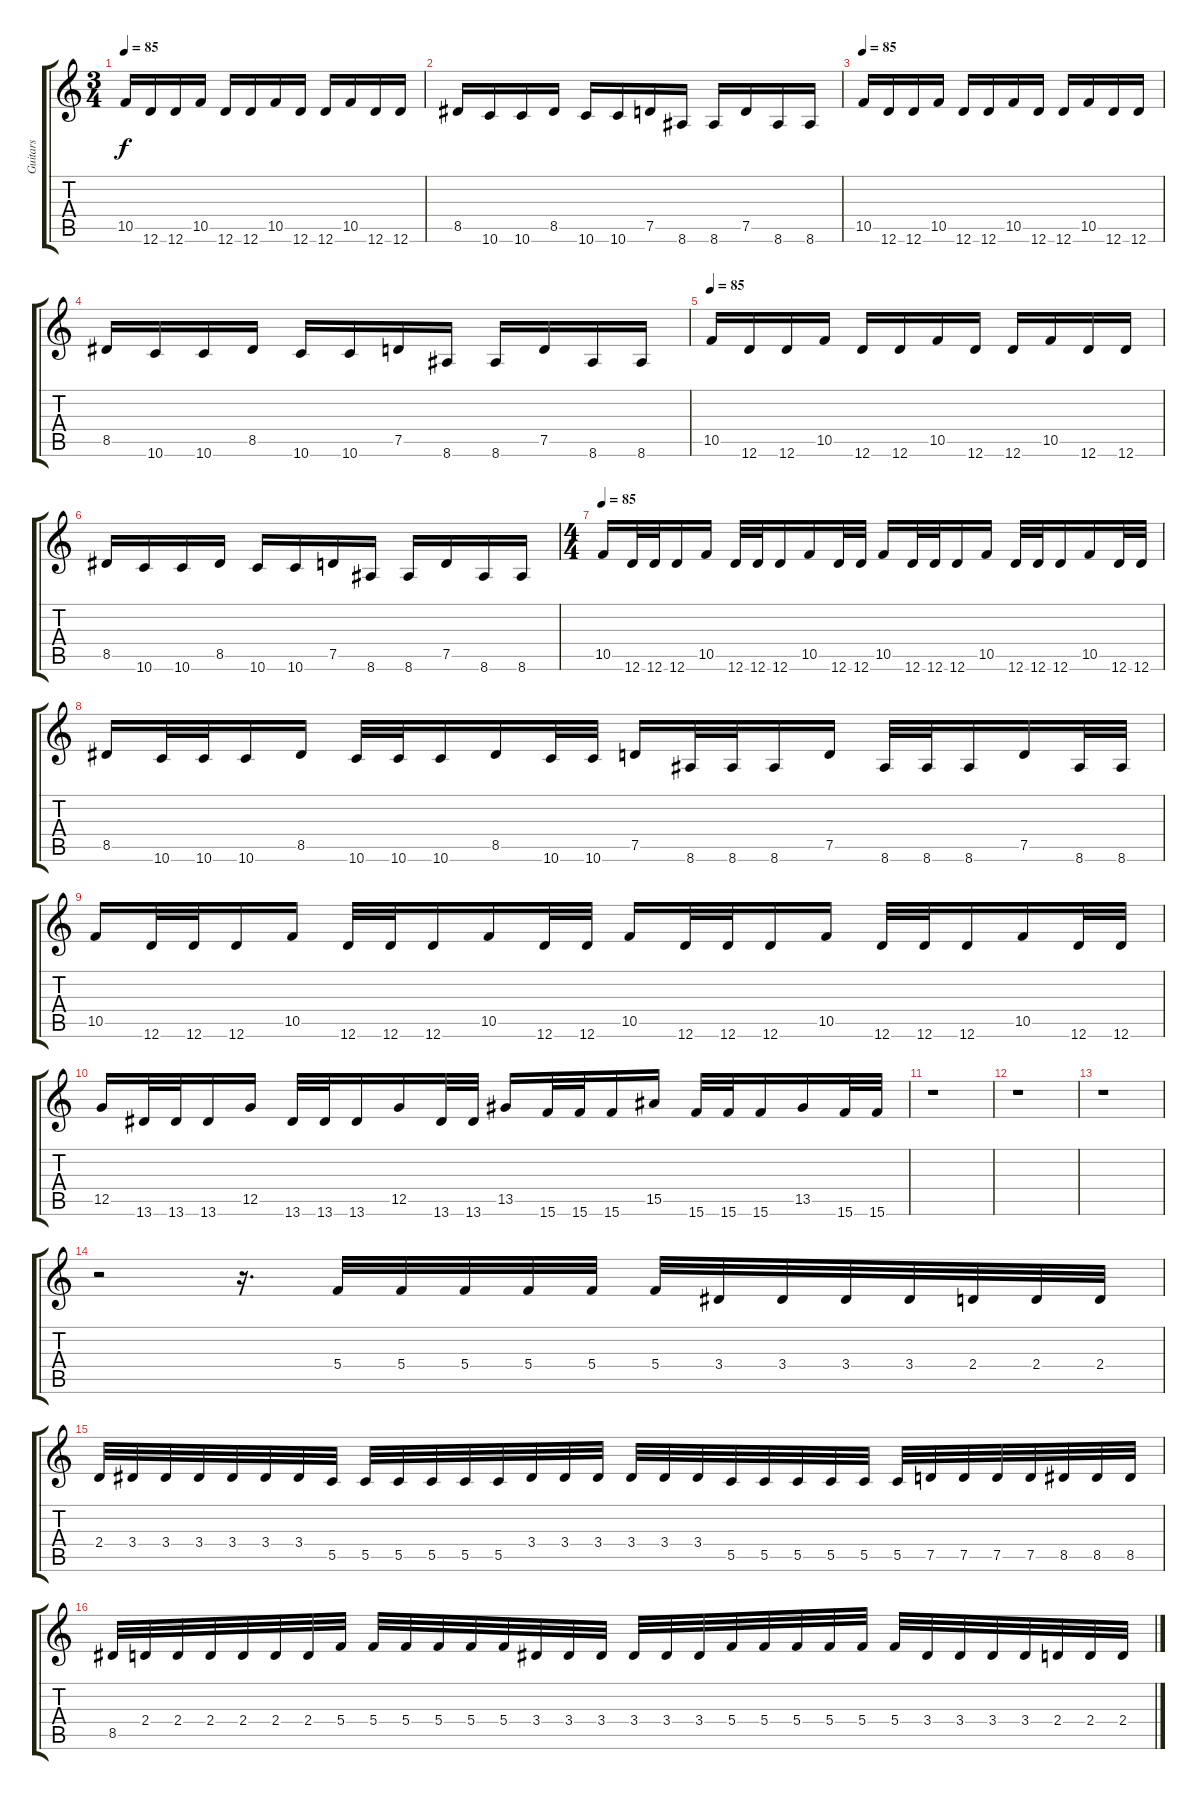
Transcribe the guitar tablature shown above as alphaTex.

\track ("Guitars" "Guitars") {instrument distortionguitar}
\staff {score tabs}
\tuning (D4 A3 F3 C3 G2 D2) {hide}
\ts (3 4)
\tempo 85
\clef g2
\ks c
10.5.16{dy f} 12.6.16 12.6.16 10.5.16 12.6.16 12.6.16 10.5.16 12.6.16 12.6.16 10.5.16 12.6.16 12.6.16 |
8.5.16 10.6.16 10.6.16 8.5.16 10.6.16 10.6.16 7.5.16 8.6.16 8.6.16 7.5.16 8.6.16 8.6.16 |
\tempo 85
10.5.16 12.6.16 12.6.16 10.5.16 12.6.16 12.6.16 10.5.16 12.6.16 12.6.16 10.5.16 12.6.16 12.6.16 |
8.5.16 10.6.16 10.6.16 8.5.16 10.6.16 10.6.16 7.5.16 8.6.16 8.6.16 7.5.16 8.6.16 8.6.16 |
\tempo 85
10.5.16 12.6.16 12.6.16 10.5.16 12.6.16 12.6.16 10.5.16 12.6.16 12.6.16 10.5.16 12.6.16 12.6.16 |
8.5.16 10.6.16 10.6.16 8.5.16 10.6.16 10.6.16 7.5.16 8.6.16 8.6.16 7.5.16 8.6.16 8.6.16 |
\ts (4 4)
\tempo 85
10.5.16 12.6.32 12.6.32 12.6.16 10.5.16 12.6.32 12.6.32 12.6.16 10.5.16 12.6.32 12.6.32 10.5.16 12.6.32 12.6.32 12.6.16 10.5.16 12.6.32 12.6.32 12.6.16 10.5.16 12.6.32 12.6.32 |
8.5.16 10.6.32 10.6.32 10.6.16 8.5.16 10.6.32 10.6.32 10.6.16 8.5.16 10.6.32 10.6.32 7.5.16 8.6.32 8.6.32 8.6.16 7.5.16 8.6.32 8.6.32 8.6.16 7.5.16 8.6.32 8.6.32 |
10.5.16 12.6.32 12.6.32 12.6.16 10.5.16 12.6.32 12.6.32 12.6.16 10.5.16 12.6.32 12.6.32 10.5.16 12.6.32 12.6.32 12.6.16 10.5.16 12.6.32 12.6.32 12.6.16 10.5.16 12.6.32 12.6.32 |
12.5.16 13.6.32 13.6.32 13.6.16 12.5.16 13.6.32 13.6.32 13.6.16 12.5.16 13.6.32 13.6.32 13.5.16 15.6.32 15.6.32 15.6.16 15.5.16 15.6.32 15.6.32 15.6.16 13.5.16 15.6.32 15.6.32 |
r.1 |
r.1 |
r.1 |
r.2 r.16{d} 5.4.32 5.4.32 5.4.32 5.4.32 5.4.32 5.4.32 3.4.32 3.4.32 3.4.32 3.4.32 2.4.32 2.4.32 2.4.32 |
2.4.32 3.4.32 3.4.32 3.4.32 3.4.32 3.4.32 3.4.32 5.5.32 5.5.32 5.5.32 5.5.32 5.5.32 5.5.32 3.4.32 3.4.32 3.4.32 3.4.32 3.4.32 3.4.32 5.5.32 5.5.32 5.5.32 5.5.32 5.5.32 5.5.32 7.5.32 7.5.32 7.5.32 7.5.32 8.5.32 8.5.32 8.5.32 |
8.5.32 2.4.32 2.4.32 2.4.32 2.4.32 2.4.32 2.4.32 5.4.32 5.4.32 5.4.32 5.4.32 5.4.32 5.4.32 3.4.32 3.4.32 3.4.32 3.4.32 3.4.32 3.4.32 5.4.32 5.4.32 5.4.32 5.4.32 5.4.32 5.4.32 3.4.32 3.4.32 3.4.32 3.4.32 2.4.32 2.4.32 2.4.32
